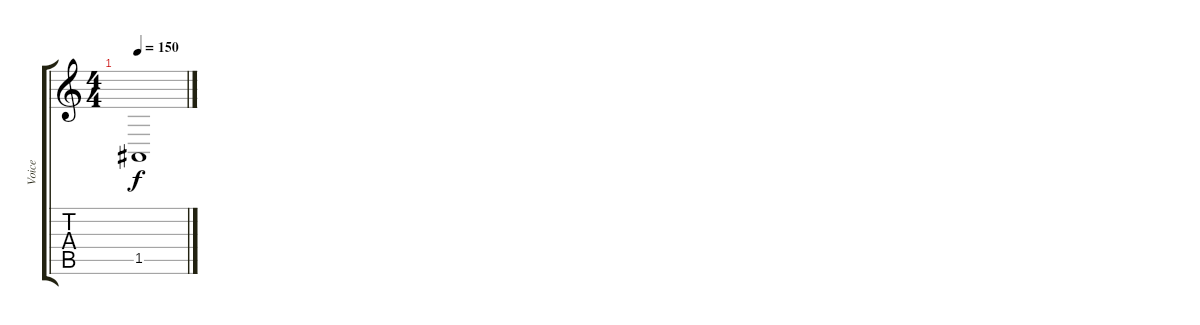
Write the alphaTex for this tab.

\track ("Voice" "Voice") {instrument lead8bassandlead}
\staff {score tabs}
\tuning (E4 B3 G3 D3 A2 E2) {hide}
\ts (4 4)
\tempo 150
\clef g2
\ks c
1.5.1{dy f}
